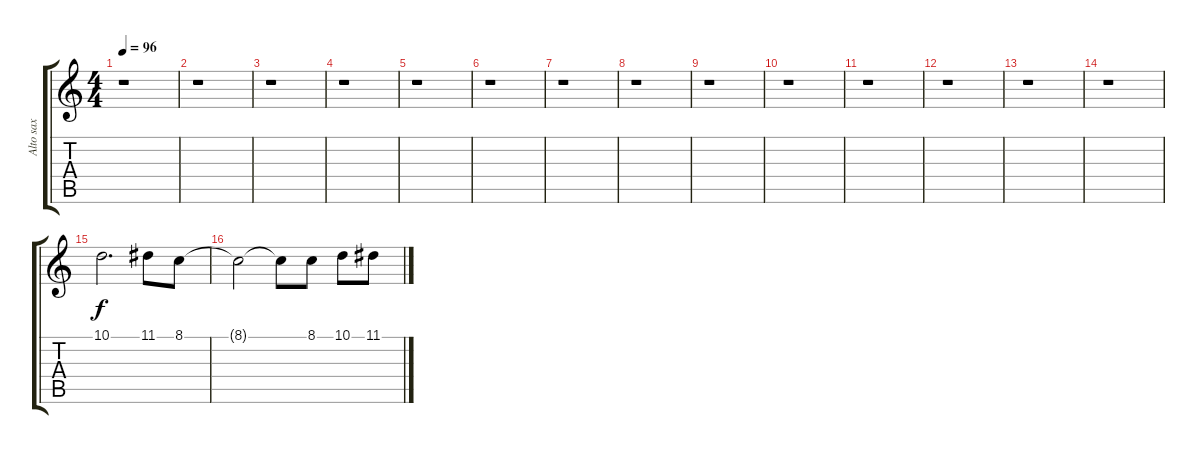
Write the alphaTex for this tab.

\track ("Alto sax" "Alto sax") {instrument altosax}
\staff {score tabs}
\tuning (E4 B3 G3 D3 A2 E2) {hide}
\ts (4 4)
\tempo 96
\clef g2
\ks c
r.1{dy f} |
r.1 |
r.1 |
r.1 |
r.1 |
r.1 |
r.1 |
r.1 |
r.1 |
r.1 |
r.1 |
r.1 |
r.1 |
r.1 |
10.1.2{d} 11.1.8 8.1.8 |
8.1{t}.2 8.1{t}.8 8.1.8 10.1.8 11.1.8
